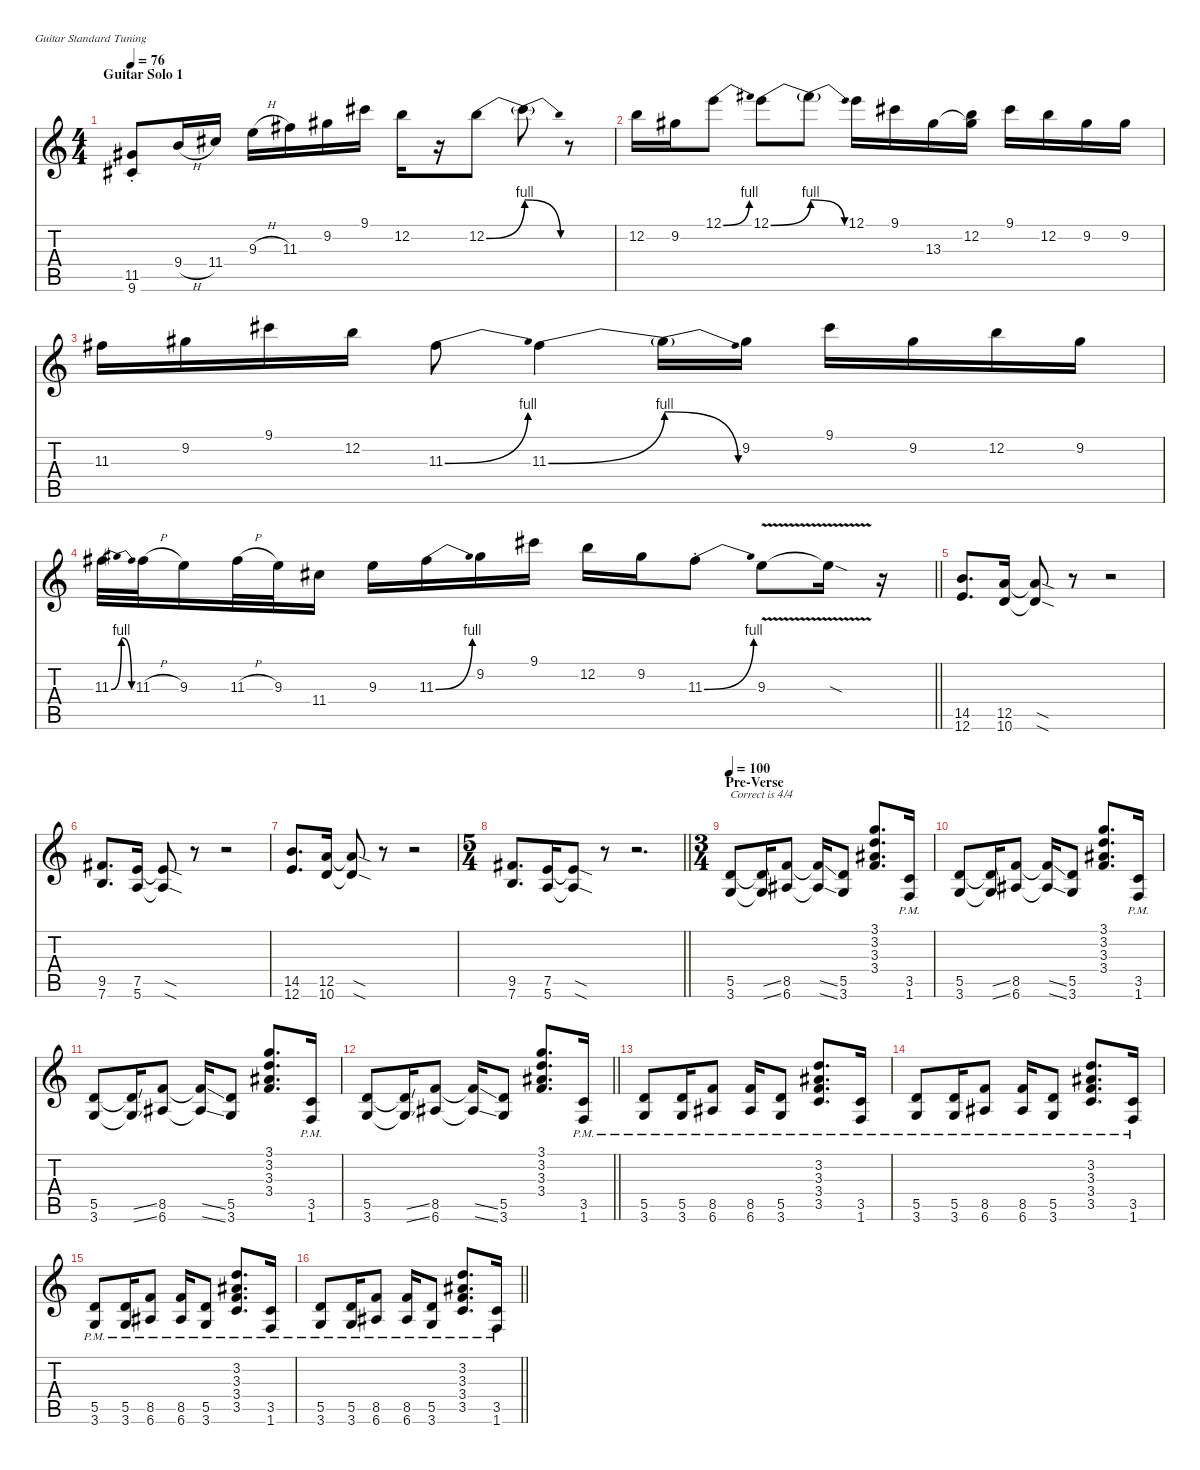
\defaultSystemsLayout 4
\hideDynamics
\bracketExtendMode nobrackets
\singleTrackTrackNamePolicy hidden
\multiTrackTrackNamePolicy hidden
\firstSystemTrackNameMode fullname
\firstSystemTrackNameOrientation horizontal
\otherSystemsTrackNameOrientation horizontal
\track ("Tony Iommi - Guitar" "od.guit.") {defaultSystemsLayout 4 instrument overdrivenguitar}
\staff {score tabs}
\tuning (E4 B3 G3 D3 A2 E2)
\ts (4 4)
\section ("" "Guitar Solo 1")
\tempo 76
\clef g2
\ks c
(11.5{st acc #} 9.6{st acc #}).8{dy f beam Up} 9.4{h}.16{beam Up} 11.4{acc #}.16{beam Up} 9.3{h}.16{beam Down} 11.3{acc #}.16{beam Down} 9.2{acc #}.16{beam Down} 9.1{acc #}.16{beam Down} 12.2.16{beam Down} r.16{beam Down} 12.2{be (bend 0 0 60 4)}.8{beam Down} 12.2{be (release 0 4 60 0) t}.8{beam Down} r.8{beam Down} |
12.2.16{beam Down} 9.2{acc #}.16{beam Down} 12.1{be (bend 0 0 15 4)}.8{beam Down} 12.1{be (bend 0 0 60 4)}.8{beam Down} 12.1{be (release 0 4 60 0) t}.8{beam Down} 12.1.16{beam Down} 9.1{acc #}.16{beam Down} 13.3{acc #}.16{beam Down} (12.2 13.3{t acc #}).16{beam Down} 9.1{acc #}.16{beam Down} 12.2.16{beam Down} 9.2{acc #}.16{beam Down} 9.2{acc #}.16{beam Down} |
11.3{acc #}.16{beam Down} 9.2{acc #}.16{beam Down} 9.1{acc #}.16{beam Down} 12.2.16{beam Down} 11.3{be (bend 0 0 15 4) acc #}.8{beam Down} 11.3{be (bend 0 0 60 4) acc #}.4{beam Down} 11.3{be (release 0 4 60 0) t}.16{beam Down} 9.2{acc #}.16{beam Down} 9.1{acc #}.16{beam Down} 9.2{acc #}.16{beam Down} 12.2.16{beam Down} 9.2{acc #}.16{beam Down} |
\barLineRight lightlight
11.3{be (bendrelease 0 0 15 4 30 4 45 0) acc #}.32{beam Down} 11.3{h acc #}.32{beam Down} 9.3.16{beam Down} 11.3{h acc #}.32{beam Down} 9.3.32{beam Down} 11.4{acc #}.16{beam Down} 9.3.16{beam Down} 11.3{be (bend 0 0 30 4) acc #}.16{beam Down} 9.2{acc #}.16{beam Down} 9.1{acc #}.16{beam Down} 12.2.16{beam Down} 9.2{acc #}.16{beam Down} 11.3{be (bend 0 0 30 4) st acc #}.8{beam Down} 9.3{v}.8{beam Down} 9.3{v sod t}.16{beam Down} r.16{beam Down} |
(14.5 12.6).8{d beam Up} (12.5 10.6).16{beam Up} (12.5{sod t} 10.6{sod t}).8{beam Up} r.8{beam Up} r.2{beam Up} |
(9.5{acc #} 7.6).8{d beam Up} (7.5 5.6).16{beam Up} (7.5{sod t} 5.6{sod t}).8{beam Up} r.8{beam Up} r.2{beam Up} |
(14.5 12.6).8{d beam Up} (12.5 10.6).16{beam Up} (12.5{sod t} 10.6{sod t}).8{beam Up} r.8{beam Up} r.2{beam Up} |
\ts (5 4)
\beaming (8 6 4)
\barLineRight lightlight
(9.5{acc #} 7.6).8{d beam Up} (7.5 5.6).16{beam Up} (7.5{sod t} 5.6{sod t}).8{beam Up} r.8{beam Up} r.2{d beam Up} |
\ts (3 4)
\beaming (8 2 2 2)
\section ("" "Pre-Verse")
\tempo 100
(5.5 3.6).8{txt "Correct is 4/4" beam Up} (5.5{ss t} 3.6{ss t}).16{beam Up} (8.5 6.6{acc #}).8{beam Up} (8.5{ss t} 6.6{ss t acc #}).16{beam Up} (5.5 3.6).8{beam Up} (3.1 3.2 3.3{acc #} 3.4).8{d beam Up} (3.5{pm} 1.6{pm}).16{beam Up} |
(5.5 3.6).8{beam Up} (5.5{ss t} 3.6{ss t}).16{beam Up} (8.5 6.6{acc #}).8{beam Up} (8.5{ss t} 6.6{ss t acc #}).16{beam Up} (5.5 3.6).8{beam Up} (3.1 3.2 3.3{acc #} 3.4).8{d beam Up} (3.5{pm} 1.6{pm}).16{beam Up} |
(5.5 3.6).8{beam Up} (5.5{ss t} 3.6{ss t}).16{beam Up} (8.5 6.6{acc #}).8{beam Up} (8.5{ss t} 6.6{ss t acc #}).16{beam Up} (5.5 3.6).8{beam Up} (3.1 3.2 3.3{acc #} 3.4).8{d beam Up} (3.5{pm} 1.6{pm}).16{beam Up} |
\barLineRight lightlight
(5.5 3.6).8{beam Up} (5.5{ss t} 3.6{ss t}).16{beam Up} (8.5 6.6{acc #}).8{beam Up} (8.5{ss t} 6.6{ss t acc #}).16{beam Up} (5.5 3.6).8{beam Up} (3.1 3.2 3.3{acc #} 3.4).8{d beam Up} (3.5{pm} 1.6{pm}).16{beam Up} |
(5.5{pm} 3.6{pm}).8{beam Up} (5.5{pm} 3.6{pm}).16{beam Up} (8.5{pm} 6.6{pm acc #}).8{beam Up} (8.5{pm} 6.6{pm acc #}).16{beam Up} (5.5{pm} 3.6{pm}).8{beam Up} (3.2{pm} 3.3{pm acc #} 3.4{pm} 3.5{pm}).8{d beam Up} (3.5{pm} 1.6{pm}).16{beam Up} |
(5.5{pm} 3.6{pm}).8{beam Up} (5.5{pm} 3.6{pm}).16{beam Up} (8.5{pm} 6.6{pm acc #}).8{beam Up} (8.5{pm} 6.6{pm acc #}).16{beam Up} (5.5{pm} 3.6{pm}).8{beam Up} (3.2{pm} 3.3{pm acc #} 3.4{pm} 3.5{pm}).8{d beam Up} (3.5{pm} 1.6{pm}).16{beam Up} |
(5.5{pm} 3.6{pm}).8{beam Up} (5.5{pm} 3.6{pm}).16{beam Up} (8.5{pm} 6.6{pm acc #}).8{beam Up} (8.5{pm} 6.6{pm acc #}).16{beam Up} (5.5{pm} 3.6{pm}).8{beam Up} (3.2{pm} 3.3{pm acc #} 3.4{pm} 3.5{pm}).8{d beam Up} (3.5{pm} 1.6{pm}).16{beam Up} |
\barLineRight lightlight
(5.5{pm} 3.6{pm}).8{beam Up} (5.5{pm} 3.6{pm}).16{beam Up} (8.5{pm} 6.6{pm acc #}).8{beam Up} (8.5{pm} 6.6{pm acc #}).16{beam Up} (5.5{pm} 3.6{pm}).8{beam Up} (3.2{pm} 3.3{pm acc #} 3.4{pm} 3.5{pm}).8{d beam Up} (3.5{pm} 1.6{pm}).16{beam Up}
